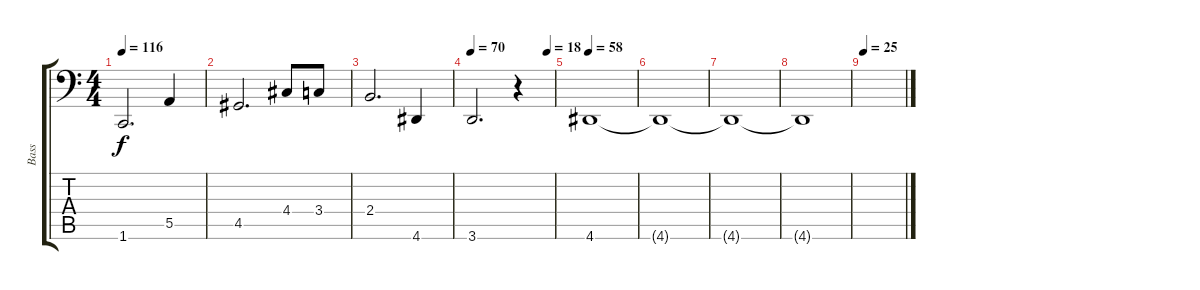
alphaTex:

\track ("Bass" "Bass") {instrument electricbassfinger}
\staff {score tabs}
\tuning (C3 G2 D2 A1 E1 B0) {hide}
\ts (4 4)
\tempo 116
\clef f4
\ks c
1.6.2{d dy f} 5.5.4 |
4.5.2{d} 4.4.8 3.4.8 |
2.4.2{d} 4.6.4 |
\tempo 70
\tempo (18 0.9166666666666666)
3.6.2{d} r.4 |
\tempo 58
4.6.1 |
4.6{t}.1{volume 0} |
4.6{t}.1 |
4.6{t}.1 |
\tempo 25
